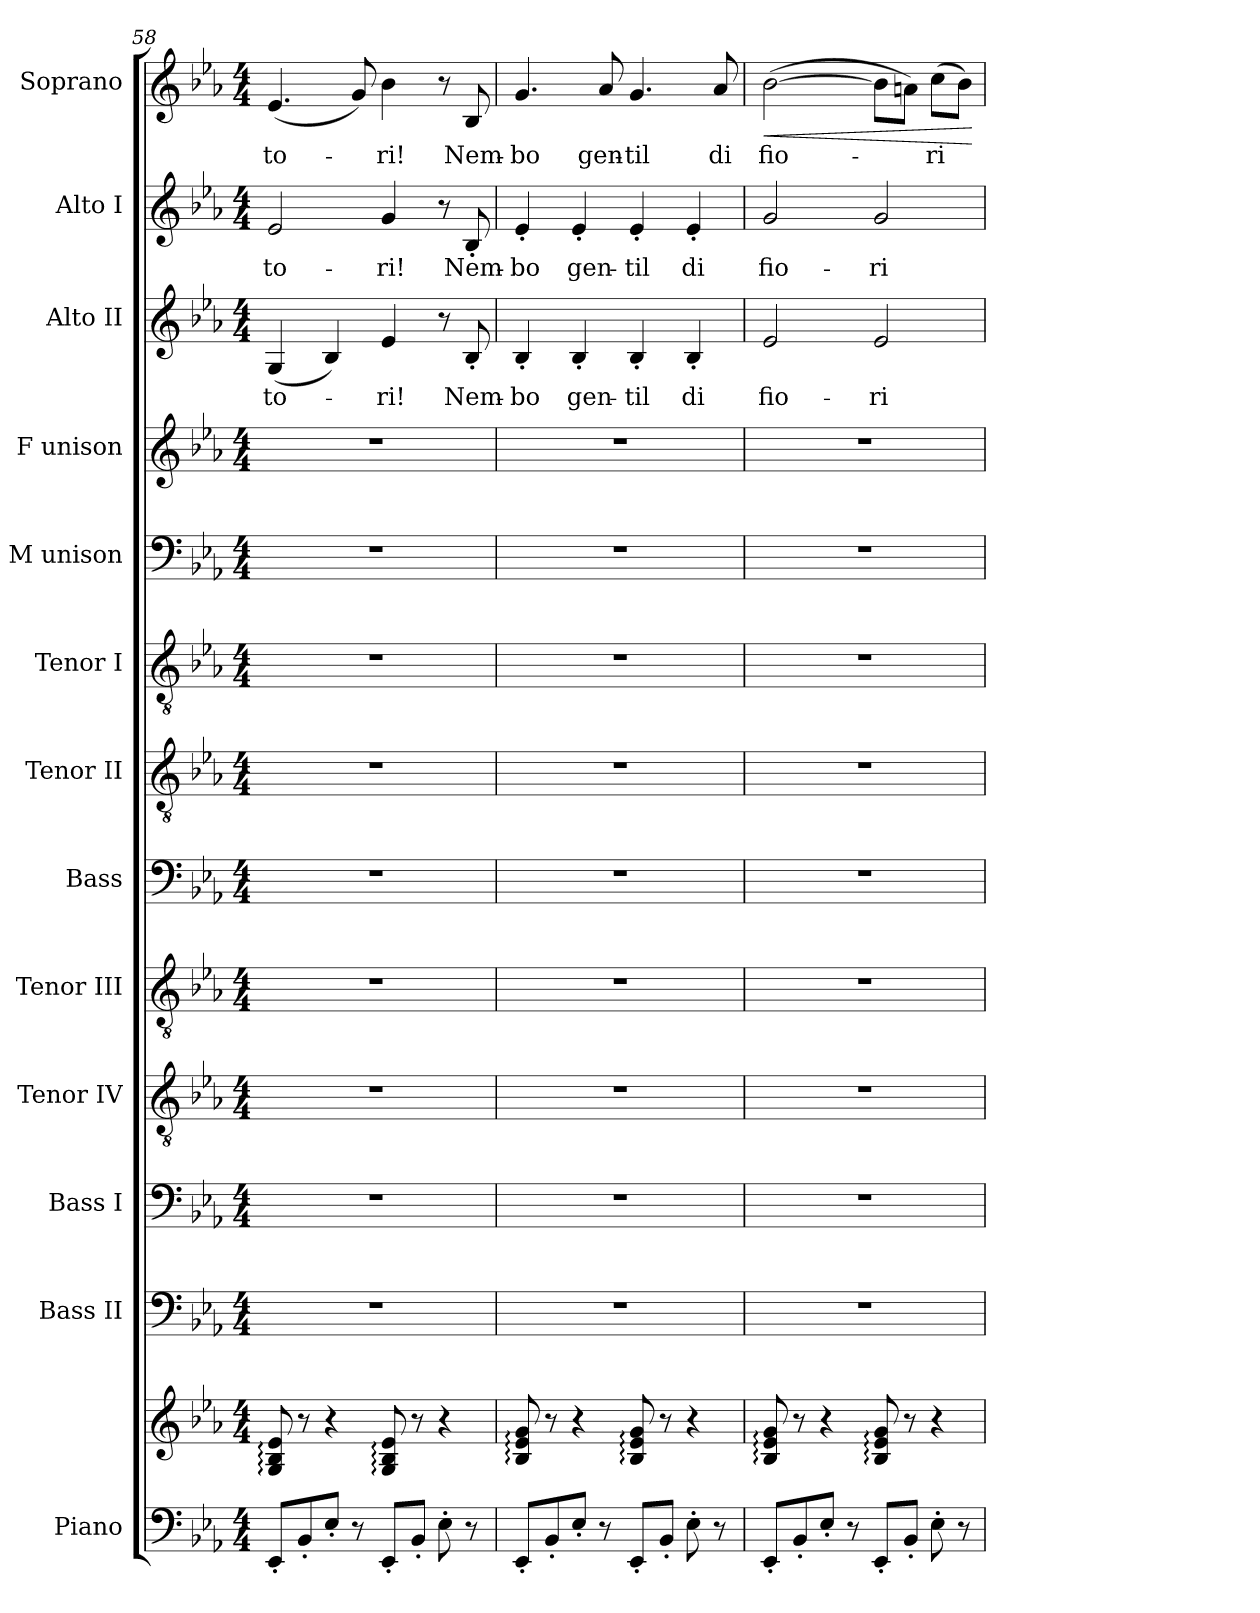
**kern	**kern	**kern	**kern	**kern	**kern	**kern	**kern	**kern	**kern	**kern	**kern	**text	**kern	**text	**kern	**text	**dynam
*part13	*part13	*part12	*part11	*part10	*part9	*part8	*part7	*part6	*part5	*part4	*part3	*part3	*part2	*part2	*part1	*part1	*part1
*staff14	*staff13	*staff12	*staff11	*staff10	*staff9	*staff8	*staff7	*staff6	*staff5	*staff4	*staff3	*staff3	*staff2	*staff2	*staff1	*staff1	*staff1
*I"Piano	*	*I"Bass II	*I"Bass I	*I"Tenor IV	*I"Tenor III	*I"Bass	*I"Tenor II	*I"Tenor I	*I"M unison	*I"F unison	*I"Alto II	*	*I"Alto I	*	*I"Soprano	*	*
*I'Pno.	*	*I'B.II	*I'B.I	*I'T.IV	*I'T.III	*I'B.	*I'T.II	*I'T.I	*I'M.u.	*I'F.u.	*I'A.II	*	*I'A.I	*	*I'S.	*	*
*clefF4	*clefG2	*clefF4	*clefF4	*clefGv2	*clefGv2	*clefF4	*clefGv2	*clefGv2	*clefF4	*clefG2	*clefG2	*	*clefG2	*	*clefG2	*	*
*k[b-e-a-]	*k[b-e-a-]	*k[b-e-a-]	*k[b-e-a-]	*k[b-e-a-]	*k[b-e-a-]	*k[b-e-a-]	*k[b-e-a-]	*k[b-e-a-]	*k[b-e-a-]	*k[b-e-a-]	*k[b-e-a-]	*	*k[b-e-a-]	*	*k[b-e-a-]	*	*
*M4/4	*M4/4	*M4/4	*M4/4	*M4/4	*M4/4	*M4/4	*M4/4	*M4/4	*M4/4	*M4/4	*M4/4	*	*M4/4	*	*M4/4	*	*
=58	=58	=58	=58	=58	=58	=58	=58	=58	=58	=58	=58	=58	=58	=58	=58	=58	=58
!	!	!	!	!	!	!	!	!	!	!	!	!LO:LY:b	!	!LO:LY:b	!	!LO:LY:b	!
8EE-'/L	8G/: 8B-/: 8e-/:	1r	1r	1r	1r	1r	1r	1r	1r	1r	(<4G/	-to-	2e-/	-to-	(<4.e-/	-to-	.
8BB-'/	8r	.	.	.	.	.	.	.	.	.	.	.	.	.	.	.	.
8E-'/J	4r	.	.	.	.	.	.	.	.	.	4B-/)	.	.	.	.	.	.
8r	.	.	.	.	.	.	.	.	.	.	.	.	.	.	8g/)	.	.
!	!	!	!	!	!	!	!	!	!	!	!	!LO:LY:b	!	!LO:LY:b	!	!LO:LY:b	!
8EE-'/L	8G/: 8B-/: 8e-/:	.	.	.	.	.	.	.	.	.	4e-/	-ri!	4g/	-ri!	4b-\	-ri!	.
8BB-'/J	8r	.	.	.	.	.	.	.	.	.	.	.	.	.	.	.	.
8E-'\	4r	.	.	.	.	.	.	.	.	.	8r	.	8r	.	8r	.	.
!	!	!	!	!	!	!	!	!	!	!	!	!LO:LY:b	!	!LO:LY:b	!	!LO:LY:b	!
8r	.	.	.	.	.	.	.	.	.	.	8B-'/	Nem-	8B-'/	Nem-	8B-/	Nem-	.
!!LO:LB:g=z
=59	=59	=59	=59	=59	=59	=59	=59	=59	=59	=59	=59	=59	=59	=59	=59	=59	=59
!	!	!	!	!	!	!	!	!	!	!	!	!LO:LY:b	!	!LO:LY:b	!	!LO:LY:b	!
8EE-'/L	8B-/: 8e-/: 8g/:	1r	1r	1r	1r	1r	1r	1r	1r	1r	4B-'/	-bo	4e-'/	-bo	4.g/	-bo	.
8BB-'/	8r	.	.	.	.	.	.	.	.	.	.	.	.	.	.	.	.
!	!	!	!	!	!	!	!	!	!	!	!	!LO:LY:b	!	!LO:LY:b	!	!	!
8E-'/J	4r	.	.	.	.	.	.	.	.	.	4B-'/	gen-	4e-'/	gen-	.	.	.
!	!	!	!	!	!	!	!	!	!	!	!	!	!	!	!	!LO:LY:b	!
8r	.	.	.	.	.	.	.	.	.	.	.	.	.	.	8a-/	gen-	.
!	!	!	!	!	!	!	!	!	!	!	!	!LO:LY:b	!	!LO:LY:b	!	!LO:LY:b	!
8EE-'/L	8B-/: 8e-/: 8g/:	.	.	.	.	.	.	.	.	.	4B-'/	-til	4e-'/	-til	4.g/	-til	.
8BB-'/J	8r	.	.	.	.	.	.	.	.	.	.	.	.	.	.	.	.
!	!	!	!	!	!	!	!	!	!	!	!	!LO:LY:b	!	!LO:LY:b	!	!	!
8E-'\	4r	.	.	.	.	.	.	.	.	.	4B-'/	di	4e-'/	di	.	.	.
!	!	!	!	!	!	!	!	!	!	!	!	!	!	!	!	!LO:LY:b	!
8r	.	.	.	.	.	.	.	.	.	.	.	.	.	.	8a-/	di	.
=60	=60	=60	=60	=60	=60	=60	=60	=60	=60	=60	=60	=60	=60	=60	=60	=60	=60
!	!	!	!	!	!	!	!	!	!	!	!	!LO:LY:b	!	!LO:LY:b	!	!LO:LY:b	!LO:HP:b
8EE-'/L	8B-/: 8e-/: 8g/:	1r	1r	1r	1r	1r	1r	1r	1r	1r	2e-/	fio-	2g/	fio-	(>[2b-\	fio-	<
8BB-'/	8r	.	.	.	.	.	.	.	.	.	.	.	.	.	.	.	.
8E-'/J	4r	.	.	.	.	.	.	.	.	.	.	.	.	.	.	.	.
8r	.	.	.	.	.	.	.	.	.	.	.	.	.	.	.	.	.
!	!	!	!	!	!	!	!	!	!	!	!	!LO:LY:b	!	!LO:LY:b	!	!	!
8EE-'/L	8B-/: 8e-/: 8g/:	.	.	.	.	.	.	.	.	.	2e-/	-ri	2g/	-ri	8b-\L]	.	.
8BB-'/J	8r	.	.	.	.	.	.	.	.	.	.	.	.	.	8an\J)	.	.
!	!	!	!	!	!	!	!	!	!	!	!	!	!	!	!	!LO:LY:b	!
8E-'\	4r	.	.	.	.	.	.	.	.	.	.	.	.	.	(>8cc\L	-ri	.
8r	.	.	.	.	.	.	.	.	.	.	.	.	.	.	8b-\J)	.	.
.	.	.	.	.	.	.	.	.	.	.	.	.	.	.	.	.	[
=	=	=	=	=	=	=	=	=	=	=	=	=	=	=	=	=	=
*-	*-	*-	*-	*-	*-	*-	*-	*-	*-	*-	*-	*-	*-	*-	*-	*-	*-
